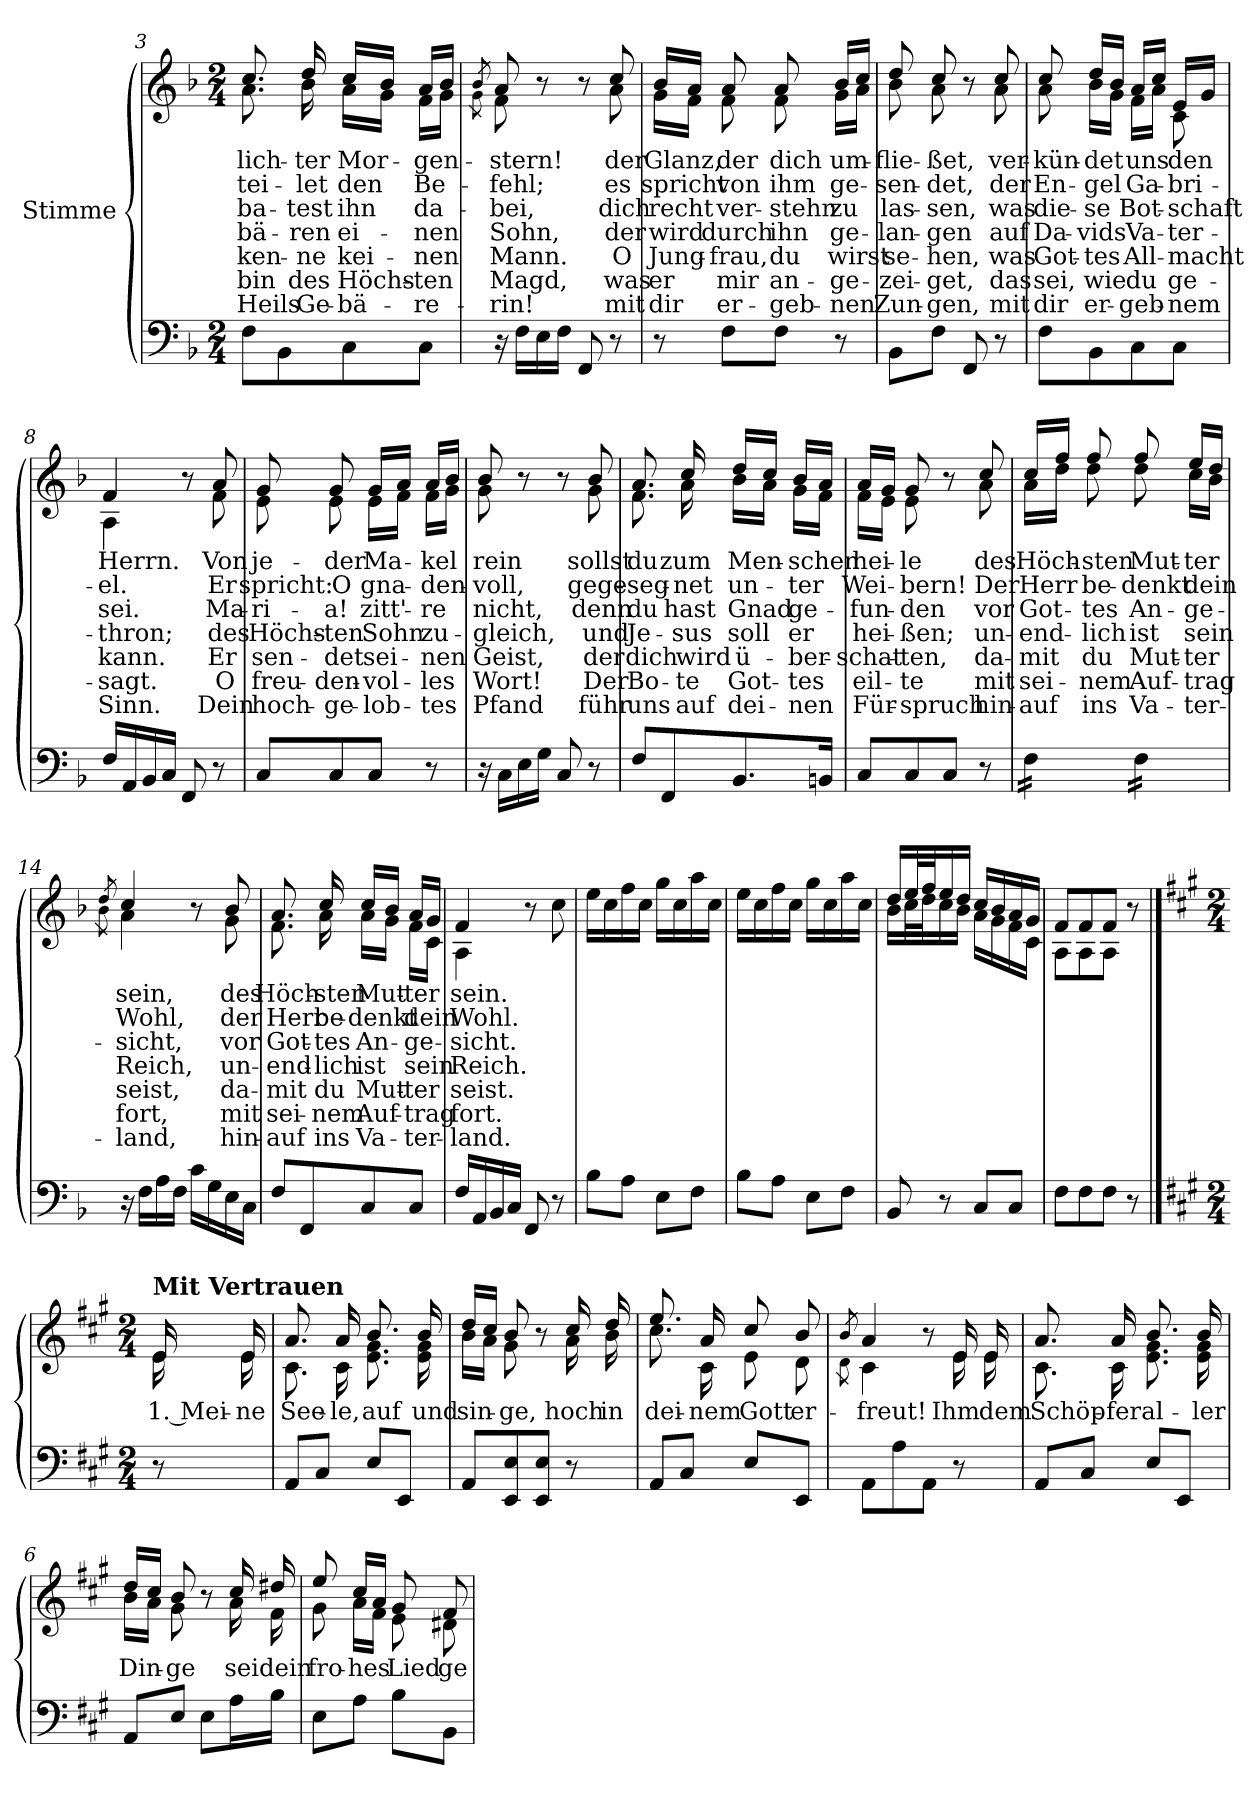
**kern	**kern	**text	**text	**text	**text	**text	**text	**text
*part1	*part1	*part1	*part1	*part1	*part1	*part1	*part1	*part1
*staff2	*staff1	*staff1	*staff1	*staff1	*staff1	*staff1	*staff1	*staff1
*I"Stimme	*	*	*	*	*	*	*	*
*clefF4	*clefG2	*	*	*	*	*	*	*
*k[b-]	*k[b-]	*	*	*	*	*	*	*
*M2/4	*M2/4	*	*	*	*	*	*	*
=3	=3	=3	=3	=3	=3	=3	=3	=3
!	!	!LO:LY:b	!LO:LY:b	!LO:LY:b	!LO:LY:b	!LO:LY:b	!LO:LY:b	!LO:LY:b
*	*^	*	*	*	*	*	*	*
8F\L	8.cc/	8.a\	lich-	-tei-	ba-	-bä-	ken-	bin	Heils
8BB-\	.	.	.	.	.	.	.	.	.
!	!	!	!LO:LY:b	!LO:LY:b	!LO:LY:b	!LO:LY:b	!LO:LY:b	!LO:LY:b	!LO:LY:b
.	16dd/	16b-\	-ter	-let	-test	-ren	-ne	des	Ge-
!	!	!	!LO:LY:b	!LO:LY:b	!LO:LY:b	!LO:LY:b	!LO:LY:b	!LO:LY:b	!LO:LY:b
8C\	16cc/LL	16a\LL	Mor-	den	ihn	ei-	kei-	Höchs-	-bä-
.	16b-/JJ	16g\JJ	.	.	.	.	.	.	.
!	!	!	!LO:LY:b	!LO:LY:b	!LO:LY:b	!LO:LY:b	!LO:LY:b	!LO:LY:b	!LO:LY:b
8C\J	16a/LL	16f\LL	-gen-	Be-	da-	-nen	-nen	-ten	-re-
.	16b-/JJ	16g\JJ	.	.	.	.	.	.	.
=4	=4	=4	=4	=4	=4	=4	=4	=4	=4
.	8qb-/	8qg\	.	.	.	.	.	.	.
!	!	!	!LO:LY:b	!LO:LY:b	!LO:LY:b	!LO:LY:b	!LO:LY:b	!LO:LY:b	!LO:LY:b
16r	8a/	8f\	-stern!	-fehl;	-bei,	Sohn,	Mann.	Magd,	-rin!
16F\LL	.	.	.	.	.	.	.	.	.
16E\	8r	4ryy	.	.	.	.	.	.	.
16F\JJ	.	.	.	.	.	.	.	.	.
8FF/	8r	.	.	.	.	.	.	.	.
!	!	!	!LO:LY:b	!LO:LY:b	!LO:LY:b	!LO:LY:b	!LO:LY:b	!LO:LY:b	!LO:LY:b
8r	8cc/	8a\	der	es	dich	der	O	was	mit
!!LO:LB:g=z	!!
=5	=5	=5	=5	=5	=5	=5	=5	=5	=5
!	!	!	!LO:LY:b	!LO:LY:b	!LO:LY:b	!LO:LY:b	!LO:LY:b	!LO:LY:b	!LO:LY:b
8r	16b-/LL	16g\LL	Glanz,	spricht	recht	wird	Jung-	er	dir
.	16a/JJ	16f\JJ	.	.	.	.	.	.	.
!	!	!	!LO:LY:b	!LO:LY:b	!LO:LY:b	!LO:LY:b	!LO:LY:b	!LO:LY:b	!LO:LY:b
8F\L	8a/	8f\	der	von	ver-	durch	-frau‚	mir	er-
!	!	!	!LO:LY:b	!LO:LY:b	!LO:LY:b	!LO:LY:b	!LO:LY:b	!LO:LY:b	!LO:LY:b
8F\J	8a/	8f\	dich	ihm	-stehn	ihn	du	an-	-geb-
!	!	!	!LO:LY:b	!LO:LY:b	!LO:LY:b	!LO:LY:b	!LO:LY:b	!LO:LY:b	!LO:LY:b
8r	16b-/LL	16g\LL	um-	ge-	zu	ge-	wirst	-ge-	-nen
.	16cc/JJ	16a\JJ	.	.	.	.	.	.	.
=6	=6	=6	=6	=6	=6	=6	=6	=6	=6
!	!	!	!LO:LY:b	!LO:LY:b	!LO:LY:b	!LO:LY:b	!LO:LY:b	!LO:LY:b	!LO:LY:b
8BB-\L	8dd/	8b-\	-flie-	-sen-	las-	-lan-	se-	-zei-	Zun-
!	!	!	!LO:LY:b	!LO:LY:b	!LO:LY:b	!LO:LY:b	!LO:LY:b	!LO:LY:b	!LO:LY:b
8F\J	8cc/	8a\	-ßet,	-det,	-sen,	-gen	-hen,	-get‚	-gen,
8FF/	8r	8ryy	.	.	.	.	.	.	.
!	!	!	!LO:LY:b	!LO:LY:b	!LO:LY:b	!LO:LY:b	!LO:LY:b	!LO:LY:b	!LO:LY:b
8r	8cc/	8a\	ver-	der	was	auf	was	das	mit
=7	=7	=7	=7	=7	=7	=7	=7	=7	=7
!	!	!	!LO:LY:b	!LO:LY:b	!LO:LY:b	!LO:LY:b	!LO:LY:b	!LO:LY:b	!LO:LY:b
8F\L	8cc/	8a\	-kün-	En-	die-	Da-	Got-	sei,	dir
!	!	!	!LO:LY:b	!LO:LY:b	!LO:LY:b	!LO:LY:b	!LO:LY:b	!LO:LY:b	!LO:LY:b
8BB-\	16dd/LL	16b-\LL	-det	-gel	-se	-vids	-tes	wie	er-
.	16b-/JJ	16g\JJ	.	.	.	.	.	.	.
!	!	!	!LO:LY:b	!LO:LY:b	!LO:LY:b	!LO:LY:b	!LO:LY:b	!LO:LY:b	!LO:LY:b
8C\	16a/LL	16f\LL	uns	Ga-	Bot-	Va-	All-	du	-geb-
.	16cc/JJ	16a\JJ	.	.	.	.	.	.	.
!	!	!	!LO:LY:b	!LO:LY:b	!LO:LY:b	!LO:LY:b	!LO:LY:b	!LO:LY:b	!LO:LY:b
8C\J	16e/LL	8c\	den	-bri-	-schaft	-ter-	-macht	ge-	-nem
.	16g/JJ	.	.	.	.	.	.	.	.
=8	=8	=8	=8	=8	=8	=8	=8	=8	=8
!	!	!	!LO:LY:b	!LO:LY:b	!LO:LY:b	!LO:LY:b	!LO:LY:b	!LO:LY:b	!LO:LY:b
16F/LL	4f/	4A\	Herrn.	-el.	sei.	-thron;	kann.	-sagt.	Sinn.
16AA/	.	.	.	.	.	.	.	.	.
16BB-/	.	.	.	.	.	.	.	.	.
16C/JJ	.	.	.	.	.	.	.	.	.
8FF/	8r	8ryy	.	.	.	.	.	.	.
!	!	!	!LO:LY:b	!LO:LY:b	!LO:LY:b	!LO:LY:b	!LO:LY:b	!LO:LY:b	!LO:LY:b
8r	8a/	8f\	Von	Er	Ma-	des	Er	O	Dein
=9	=9	=9	=9	=9	=9	=9	=9	=9	=9
!	!	!	!LO:LY:b	!LO:LY:b	!LO:LY:b	!LO:LY:b	!LO:LY:b	!LO:LY:b	!LO:LY:b
8C/L	8g/	8e\	je-	spricht:	-ri-	Höchs-	sen-	freu-	hoch-
!	!	!	!LO:LY:b	!LO:LY:b	!LO:LY:b	!LO:LY:b	!LO:LY:b	!LO:LY:b	!LO:LY:b
8C/	8g/	8e\	-der	O	-a!	-ten	-det	-den-	-ge-
!	!	!	!LO:LY:b	!LO:LY:b	!LO:LY:b	!LO:LY:b	!LO:LY:b	!LO:LY:b	!LO:LY:b
8C/J	16g/LL	16e\LL	Ma-	gna-	zitt'-	Sohn	sei-	-vol-	-lob-
.	16a/JJ	16f\JJ	.	.	.	.	.	.	.
!	!	!	!LO:LY:b	!LO:LY:b	!LO:LY:b	!LO:LY:b	!LO:LY:b	!LO:LY:b	!LO:LY:b
8r	16a/LL	16f\LL	-kel	-den-	-re	zu-	-nen	-les	-tes
.	16b-/JJ	16g\JJ	.	.	.	.	.	.	.
!!LO:PB:g=z	!!
=10	=10	=10	=10	=10	=10	=10	=10	=10	=10
!	!	!	!LO:LY:b	!LO:LY:b	!LO:LY:b	!LO:LY:b	!LO:LY:b	!LO:LY:b	!LO:LY:b
16r	8b-/	8g\	rein	-voll,	nicht,	-gleich,	Geist,	Wort!	Pfand
16C\LL	.	.	.	.	.	.	.	.	.
16E\	8r	8ryy	.	.	.	.	.	.	.
16G\JJ	.	.	.	.	.	.	.	.	.
8C/	8r	8ryy	.	.	.	.	.	.	.
!	!	!	!LO:LY:b	!LO:LY:b	!LO:LY:b	!LO:LY:b	!LO:LY:b	!LO:LY:b	!LO:LY:b
8r	8b-/	8g\	sollst	gege-	denn	und	der	Der	führ
=11	=11	=11	=11	=11	=11	=11	=11	=11	=11
!	!	!	!LO:LY:b	!LO:LY:b	!LO:LY:b	!LO:LY:b	!LO:LY:b	!LO:LY:b	!LO:LY:b
8F/L	8.a/	8.f\	du	-seg-	du	Je-	dich	Bo-	uns
8FF/	.	.	.	.	.	.	.	.	.
!	!	!	!LO:LY:b	!LO:LY:b	!LO:LY:b	!LO:LY:b	!LO:LY:b	!LO:LY:b	!LO:LY:b
.	16cc/	16a\	zum	-net	hast	-sus	wird	-te	auf
!	!	!	!LO:LY:b	!LO:LY:b	!LO:LY:b	!LO:LY:b	!LO:LY:b	!LO:LY:b	!LO:LY:b
8.BB-/	16dd/LL	16b-\LL	Men-	un-	Gnad	soll	ü-	Got-	dei-
.	16cc/JJ	16a\JJ	.	.	.	.	.	.	.
!	!	!	!LO:LY:b	!LO:LY:b	!LO:LY:b	!LO:LY:b	!LO:LY:b	!LO:LY:b	!LO:LY:b
.	16b-/LL	16g\LL	-schen	-ter	ge-	er	-ber-	-tes	-nen
16BBn/Jk	16a/JJ	16f\JJ	.	.	.	.	.	.	.
=12	=12	=12	=12	=12	=12	=12	=12	=12	=12
!	!	!	!LO:LY:b	!LO:LY:b	!LO:LY:b	!LO:LY:b	!LO:LY:b	!LO:LY:b	!LO:LY:b
8C/L	16a/LL	16f\LL	hei-	Wei-	-fun-	hei-	-schat-	eil-	Für-
.	16g/JJ	16e\JJ	.	.	.	.	.	.	.
!	!	!	!LO:LY:b	!LO:LY:b	!LO:LY:b	!LO:LY:b	!LO:LY:b	!LO:LY:b	!LO:LY:b
8C/	8g/	8e\	-le	-bern!	-den	-ßen;	-ten,	-te	-spruch
8C/J	8r	8ryy	.	.	.	.	.	.	.
!	!	!	!LO:LY:b	!LO:LY:b	!LO:LY:b	!LO:LY:b	!LO:LY:b	!LO:LY:b	!LO:LY:b
8r	8cc/	8a\	des	Der	vor	un-	da-	mit	hin-
=13	=13	=13	=13	=13	=13	=13	=13	=13	=13
!	!	!	!LO:LY:b	!LO:LY:b	!LO:LY:b	!LO:LY:b	!LO:LY:b	!LO:LY:b	!LO:LY:b
*tremolo	*	*	*	*	*	*	*	*	*
16F\LL	16cc/LL	16a\LL	Höch-	Herr	Got-	-end-	-mit	sei-	-auf
16F\	16ff/JJ	16dd\JJ	.	.	.	.	.	.	.
!	!	!	!LO:LY:b	!LO:LY:b	!LO:LY:b	!LO:LY:b	!LO:LY:b	!LO:LY:b	!LO:LY:b
16F\	8ff/	8dd\	-sten	be-	-tes	-lich	du	-nem	ins
16F\JJ	.	.	.	.	.	.	.	.	.
!	!	!	!LO:LY:b	!LO:LY:b	!LO:LY:b	!LO:LY:b	!LO:LY:b	!LO:LY:b	!LO:LY:b
16F\LL	8ff/	8dd\	Mut-	-denkt	An-	ist	Mut-	Auf-	Va-
16F\	.	.	.	.	.	.	.	.	.
!	!	!	!LO:LY:b	!LO:LY:b	!LO:LY:b	!LO:LY:b	!LO:LY:b	!LO:LY:b	!LO:LY:b
16F\	16ee/LL	16cc\LL	-ter	dein	-ge-	sein	-ter	-trag	-ter-
16F\JJ	16dd/JJ	16b-\JJ	.	.	.	.	.	.	.
*Xtremolo	*	*	*	*	*	*	*	*	*
=14	=14	=14	=14	=14	=14	=14	=14	=14	=14
.	8qdd/	8qb-\	.	.	.	.	.	.	.
!	!	!	!LO:LY:b	!LO:LY:b	!LO:LY:b	!LO:LY:b	!LO:LY:b	!LO:LY:b	!LO:LY:b
16r	4cc/	4a\	sein,	Wohl,	-sicht,	Reich,	seist,	fort,	-land,
16F\LL	.	.	.	.	.	.	.	.	.
16A\	.	.	.	.	.	.	.	.	.
16F\JJ	.	.	.	.	.	.	.	.	.
16c\LL	8r	8ryy	.	.	.	.	.	.	.
16G\	.	.	.	.	.	.	.	.	.
!	!	!	!LO:LY:b	!LO:LY:b	!LO:LY:b	!LO:LY:b	!LO:LY:b	!LO:LY:b	!LO:LY:b
16E\	8b-/	8g\	des	der	vor	un-	da-	mit	hin-
16C\JJ	.	.	.	.	.	.	.	.	.
!!LO:LB:g=z	!!
=15	=15	=15	=15	=15	=15	=15	=15	=15	=15
!	!	!	!LO:LY:b	!LO:LY:b	!LO:LY:b	!LO:LY:b	!LO:LY:b	!LO:LY:b	!LO:LY:b
8F/L	8.a/	8.f\	Höch-	Herr	Got-	-end-	-mit	sei-	-auf
8FF/	.	.	.	.	.	.	.	.	.
!	!	!	!LO:LY:b	!LO:LY:b	!LO:LY:b	!LO:LY:b	!LO:LY:b	!LO:LY:b	!LO:LY:b
.	16cc/	16a\	-sten	be-	-tes	-lich	du	-nem	ins
!	!	!	!LO:LY:b	!LO:LY:b	!LO:LY:b	!LO:LY:b	!LO:LY:b	!LO:LY:b	!LO:LY:b
8C/	16cc/LL	16a\LL	Mut-	-denkt	An-	ist	Mut-	Auf-	Va-
.	16b-/JJ	16g\JJ	.	.	.	.	.	.	.
!	!	!	!LO:LY:b	!LO:LY:b	!LO:LY:b	!LO:LY:b	!LO:LY:b	!LO:LY:b	!LO:LY:b
8C/J	16a/LL	16f\LL	-ter	dein	-ge-	sein	-ter	-trag	-ter-
.	16g/JJ	16c\JJ	.	.	.	.	.	.	.
=16	=16	=16	=16	=16	=16	=16	=16	=16	=16
!	!	!	!LO:LY:b	!LO:LY:b	!LO:LY:b	!LO:LY:b	!LO:LY:b	!LO:LY:b	!LO:LY:b
16F/LL	4f/	4A\	sein.	Wohl.	-sicht.	Reich.	seist.	fort.	-land.
16AA/	.	.	.	.	.	.	.	.	.
16BB-/	.	.	.	.	.	.	.	.	.
16C/JJ	.	.	.	.	.	.	.	.	.
8FF/	8r	8ryy	.	.	.	.	.	.	.
8r	8cc\	8ryy	.	.	.	.	.	.	.
=17	=17	=17	=17	=17	=17	=17	=17	=17	=17
8B-\L	16ee\LL	4ryy	.	.	.	.	.	.	.
.	16cc\	.	.	.	.	.	.	.	.
8A\J	16ff\	.	.	.	.	.	.	.	.
.	16cc\JJ	.	.	.	.	.	.	.	.
8E\L	16gg\LL	8ryy	.	.	.	.	.	.	.
.	16cc\	.	.	.	.	.	.	.	.
8F\J	16aa\	8ryy	.	.	.	.	.	.	.
.	16cc\JJ	.	.	.	.	.	.	.	.
=18	=18	=18	=18	=18	=18	=18	=18	=18	=18
8B-\L	16ee\LL	4ryy	.	.	.	.	.	.	.
.	16cc\	.	.	.	.	.	.	.	.
8A\J	16ff\	.	.	.	.	.	.	.	.
.	16cc\JJ	.	.	.	.	.	.	.	.
8E\L	16gg\LL	8ryy	.	.	.	.	.	.	.
.	16cc\	.	.	.	.	.	.	.	.
8F\J	16aa\	8ryy	.	.	.	.	.	.	.
.	16cc\JJ	.	.	.	.	.	.	.	.
=19	=19	=19	=19	=19	=19	=19	=19	=19	=19
8BB-/	16dd/LL	16b-\LL	.	.	.	.	.	.	.
.	32ee/L	32cc\L	.	.	.	.	.	.	.
.	32ff/J	32dd\J	.	.	.	.	.	.	.
8r	16ee/	16cc\	.	.	.	.	.	.	.
.	16dd/JJ	16b-\JJ	.	.	.	.	.	.	.
8C/L	16cc/LL	16a\LL	.	.	.	.	.	.	.
.	16b-/	16g\	.	.	.	.	.	.	.
8C/J	16a/	16f\	.	.	.	.	.	.	.
.	16g/JJ	16c\JJ	.	.	.	.	.	.	.
=20	=20	=20	=20	=20	=20	=20	=20	=20	=20
8F\L	8f/L	8A\L	.	.	.	.	.	.	.
8F\	8f/	8A\	.	.	.	.	.	.	.
8F\J	8f/J	8A\J	.	.	.	.	.	.	.
8r	8r	8ryy	.	.	.	.	.	.	.
!!LO:PB:g=z	!!
==	==	==	==	==	==	==	==	==	==
*k[f#c#g#]	*k[f#c#g#]	*	*	*	*	*	*	*	*
*M2/4	*M2/4	*	*	*	*	*	*	*	*
!	!LO:TX:a:B:t=Mit Vertrauen	!	!	!	!	!	!	!	!
!	!	!	!LO:LY:b	!	!	!	!	!	!
8r	16e/	16e\	1. Mei-	.	.	.	.	.	.
!	!	!	!LO:LY:b	!	!	!	!	!	!
.	16e/	16e\	-ne	.	.	.	.	.	.
=1	=1	=1	=1	=1	=1	=1	=1	=1	=1
!	!	!	!LO:LY:b	!	!	!	!	!	!
8AA/L	8.a/	8.c#\	See-	.	.	.	.	.	.
8C#/J	.	.	.	.	.	.	.	.	.
!	!	!	!LO:LY:b	!	!	!	!	!	!
.	16a/	16c#\	-le,	.	.	.	.	.	.
!	!	!	!LO:LY:b	!	!	!	!	!	!
8E/L	8.b/	8.e\ 8.g#\	auf	.	.	.	.	.	.
8EE/J	.	.	.	.	.	.	.	.	.
!	!	!	!LO:LY:b	!	!	!	!	!	!
.	16b/	16e\ 16g#\	und	.	.	.	.	.	.
=2	=2	=2	=2	=2	=2	=2	=2	=2	=2
!	!	!	!LO:LY:b	!	!	!	!	!	!
8AA/L	16dd/LL	16b\LL	sin-	.	.	.	.	.	.
.	16cc#/JJ	16a\JJ	.	.	.	.	.	.	.
!	!	!	!LO:LY:b	!	!	!	!	!	!
8EE/ 8E/	8b/	8g#\	-ge,	.	.	.	.	.	.
8EE/ 8E/J	8r	8ryy	.	.	.	.	.	.	.
!	!	!	!LO:LY:b	!	!	!	!	!	!
8r	16cc#/	16a\	hoch	.	.	.	.	.	.
!	!	!	!LO:LY:b	!	!	!	!	!	!
.	16dd/	16b\	in	.	.	.	.	.	.
=3	=3	=3	=3	=3	=3	=3	=3	=3	=3
!	!	!	!LO:LY:b	!	!	!	!	!	!
8AA/L	8.ee/	8.cc#\	dei-	.	.	.	.	.	.
8C#/J	.	.	.	.	.	.	.	.	.
!	!	!	!LO:LY:b	!	!	!	!	!	!
.	16a/	16c#\	-nem	.	.	.	.	.	.
!	!	!	!LO:LY:b	!	!	!	!	!	!
8E/L	8cc#/	8e\	Gott	.	.	.	.	.	.
!	!	!	!LO:LY:b	!	!	!	!	!	!
8EE/J	8b/	8d\	er-	.	.	.	.	.	.
=4	=4	=4	=4	=4	=4	=4	=4	=4	=4
.	8qb/	8qd\	.	.	.	.	.	.	.
!	!	!	!LO:LY:b	!	!	!	!	!	!
8AA\L	4a/	4c#\	-freut!	.	.	.	.	.	.
8A\	.	.	.	.	.	.	.	.	.
8AA\J	8r	8ryy	.	.	.	.	.	.	.
!	!	!	!LO:LY:b	!	!	!	!	!	!
8r	16e/	16e\	Ihm	.	.	.	.	.	.
!	!	!	!LO:LY:b	!	!	!	!	!	!
.	16e/	16e\	dem	.	.	.	.	.	.
=5	=5	=5	=5	=5	=5	=5	=5	=5	=5
!	!	!	!LO:LY:b	!	!	!	!	!	!
8AA/L	8.a/	8.c#\	Schöp-	.	.	.	.	.	.
8C#/J	.	.	.	.	.	.	.	.	.
!	!	!	!LO:LY:b	!	!	!	!	!	!
.	16a/	16c#\	-fer	.	.	.	.	.	.
!	!	!	!LO:LY:b	!	!	!	!	!	!
8E/L	8.b/	8.e\ 8.g#\	al-	.	.	.	.	.	.
8EE/J	.	.	.	.	.	.	.	.	.
!	!	!	!LO:LY:b	!	!	!	!	!	!
.	16b/	16e\ 16g#\	-ler	.	.	.	.	.	.
!!LO:LB:g=z	!!
=6	=6	=6	=6	=6	=6	=6	=6	=6	=6
!	!	!	!LO:LY:b	!	!	!	!	!	!
8AA/L	16dd/LL	16b\LL	Din-	.	.	.	.	.	.
.	16cc#/JJ	16a\JJ	.	.	.	.	.	.	.
!	!	!	!LO:LY:b	!	!	!	!	!	!
8E/J	8b/	8g#\	-ge	.	.	.	.	.	.
8E\L	8r	8ryy	.	.	.	.	.	.	.
!	!	!	!LO:LY:b	!	!	!	!	!	!
16A\L	16cc#/	16a\	sei	.	.	.	.	.	.
!	!	!	!LO:LY:b	!	!	!	!	!	!
16B\JJ	16dd#X/	16f#\	dein	.	.	.	.	.	.
=7	=7	=7	=7	=7	=7	=7	=7	=7	=7
!	!	!	!LO:LY:b	!	!	!	!	!	!
8E\L	8ee/	8g#\	fro-	.	.	.	.	.	.
!	!	!	!LO:LY:b	!	!	!	!	!	!
8A\J	16cc#/LL	16a\LL	-hes	.	.	.	.	.	.
.	16a/JJ	16f#\JJ	.	.	.	.	.	.	.
!	!	!	!LO:LY:b	!	!	!	!	!	!
8B\L	8g#/	8e\	Lied	.	.	.	.	.	.
!	!	!	!LO:LY:b	!	!	!	!	!	!
8BB\J	8f#/	8d#X\	ge-	.	.	.	.	.	.
*	*v	*v	*	*	*	*	*	*	*
=	=	=	=	=	=	=	=	=
*-	*-	*-	*-	*-	*-	*-	*-	*-
